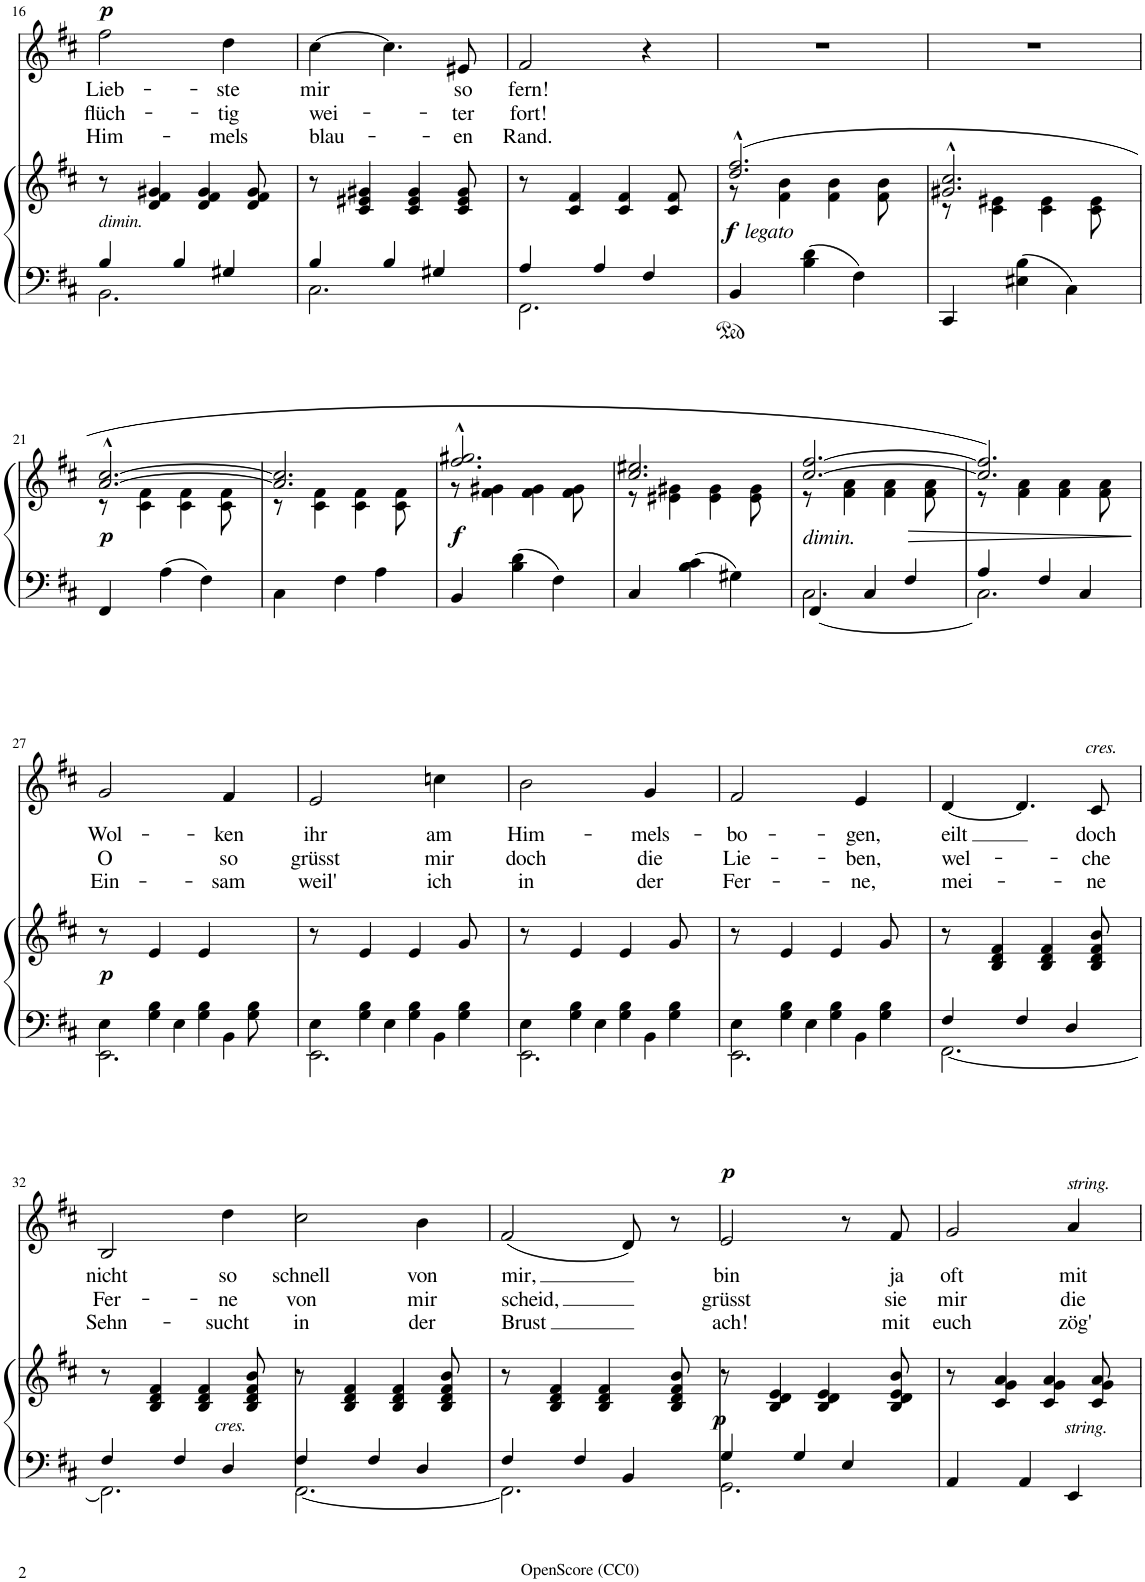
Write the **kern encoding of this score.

**kern	**kern	**dynam	**kern	**text	**text	**text	**dynam
*part2	*part2	*part2	*part1	*part1	*part1	*part1	*part1
*staff3	*staff2	*staff2/3	*staff1	*staff1	*staff1	*staff1	*staff1
*I"Piano	*	*	*I"Stimme Voice	*	*	*	*
*I'Pno	*	*	*	*	*	*	*
!!LO:PB:g=z
*clefF4	*clefG2	*	*clefG2	*	*	*	*
*k[f#c#]	*k[f#c#]	*	*k[f#c#]	*	*	*	*
*M3/4	*M3/4	*	*M3/4	*	*	*	*
=16	=16	=16	=16	=16	=16	=16	=16
*^	*	*	*	*	*	*	*
!	!	!LO:TX:b:i:t=dimin.	!	!	!	!	!	!
!	!	!	!	!	!LO:LY:b	!LO:LY:b	!LO:LY:b	!LO:DY:a
4B/	2.BB\	8r	.	2ff#\	Lieb-	flüch-	Him-	p
.	.	4d/ 4f#/ 4g#X/	.	.	.	.	.	.
4B/	.	.	.	.	.	.	.	.
.	.	4d/ 4f#/ 4g#/	.	.	.	.	.	.
!	!	!	!	!	!LO:LY:b	!LO:LY:b	!LO:LY:b	!
4G#X/	.	.	.	4dd\	-ste	-tig	-mels	.
.	.	8d/ 8f#/ 8g#/	.	.	.	.	.	.
=17	=17	=17	=17	=17	=17	=17	=17	=17
!	!	!	!	!	!LO:LY:b	!LO:LY:b	!LO:LY:b	!
4B/	2.C#\	8r	.	[4cc#\	mir	wei-	blau-	.
.	.	4c#/ 4e#X/ 4g#X/	.	.	.	.	.	.
4B/	.	.	.	4.cc#\]	.	.	.	.
.	.	4c#/ 4e#/ 4g#/	.	.	.	.	.	.
4G#X/	.	.	.	.	.	.	.	.
!	!	!	!	!	!LO:LY:b	!LO:LY:b	!LO:LY:b	!
.	.	8c#/ 8e#/ 8g#/	.	8e#X/	so	-ter	-en	.
=18	=18	=18	=18	=18	=18	=18	=18	=18
!	!	!	!	!	!LO:LY:b	!LO:LY:b	!LO:LY:b	!
4A/	2.FF#\	8r	.	2f#/	fern!	fort!	Rand.	.
.	.	4c#/ 4f#/	.	.	.	.	.	.
4A/	.	.	.	.	.	.	.	.
.	.	4c#/ 4f#/	.	.	.	.	.	.
4F#/	.	.	.	4r	.	.	.	.
.	.	8c#/ 8f#/	.	.	.	.	.	.
*v	*v	*	*	*	*	*	*	*
=19	=19	=19	=19	=19	=19	=19	=19
*	*^	*	*	*	*	*	*
!	!	!	!LO:DY:b	!	!	!	!	!
!	!	!	!LO:DY:n=1:b	!	!	!	!	!
4BB/	(2.dd/^^ 2.ff#/^^	8r	f other-dynamics	2.r	.	.	.	.
.	.	4f#\ 4b\	.	.	.	.	.	.
4B\ 4d\	.	.	.	.	.	.	.	.
.	.	4f#\ 4b\	.	.	.	.	.	.
4F#\	.	.	.	.	.	.	.	.
.	.	8f#\ 8b\	.	.	.	.	.	.
=20	=20	=20	=20	=20	=20	=20	=20	=20
4CC#/	2.g#X/^^ 2.cc#/^^	8r	.	2.r	.	.	.	.
.	.	4c#\ 4e#X\	.	.	.	.	.	.
4E#X\ 4B\	.	.	.	.	.	.	.	.
.	.	4c#\ 4e#\	.	.	.	.	.	.
4C#\	.	.	.	.	.	.	.	.
.	.	8c#\ 8e#\	.	.	.	.	.	.
!!LO:LB:g=z
=21	=21	=21	=21	=21	=21	=21	=21	=21
!	!	!	!LO:DY:b	!	!	!	!	!
4FF#/	[2.a/^^ [2.cc#/^^	8r	p	2.r	.	.	.	.
.	.	4c#\ 4f#\	.	.	.	.	.	.
4A\	.	.	.	.	.	.	.	.
.	.	4c#\ 4f#\	.	.	.	.	.	.
4F#\	.	.	.	.	.	.	.	.
.	.	8c#\ 8f#\	.	.	.	.	.	.
=22	=22	=22	=22	=22	=22	=22	=22	=22
4C#\	2.a/] 2.cc#/]	8r	.	2.r	.	.	.	.
.	.	4c#\ 4f#\	.	.	.	.	.	.
4F#\	.	.	.	.	.	.	.	.
.	.	4c#\ 4f#\	.	.	.	.	.	.
4A\	.	.	.	.	.	.	.	.
.	.	8c#\ 8f#\	.	.	.	.	.	.
=23	=23	=23	=23	=23	=23	=23	=23	=23
!	!	!	!LO:DY:b	!	!	!	!	!
4BB/	2.ff#/^^ 2.gg#X/^^	8r	f	2.r	.	.	.	.
.	.	4f#\ 4g#X\	.	.	.	.	.	.
4B\ 4d\	.	.	.	.	.	.	.	.
.	.	4f#\ 4g#\	.	.	.	.	.	.
4F#\	.	.	.	.	.	.	.	.
.	.	8f#\ 8g#\	.	.	.	.	.	.
=24	=24	=24	=24	=24	=24	=24	=24	=24
4C#/	2.cc#/ 2.ee#X/	8r	.	2.r	.	.	.	.
.	.	4e#X\ 4g#X\	.	.	.	.	.	.
4B\ 4c#\	.	.	.	.	.	.	.	.
.	.	4e#\ 4g#\	.	.	.	.	.	.
4G#X\	.	.	.	.	.	.	.	.
.	.	8e#\ 8g#\	.	.	.	.	.	.
=25	=25	=25	=25	=25	=25	=25	=25	=25
*^	*	*	*	*	*	*	*	*
!	!	!LO:TX:b:i:t=dimin.	!	!	!	!	!	!	!
!	!	!	!	!LO:HP:b	!	!	!	!	!
4FF#/	[2.C#\	[2.cc#/ [2.ff#/	8r	>	2.r	.	.	.	.
.	.	.	4f#\ 4a\	.	.	.	.	.	.
4C#/	.	.	.	.	.	.	.	.	.
.	.	.	4f#\ 4a\	.	.	.	.	.	.
4F#/	.	.	.	.	.	.	.	.	.
.	.	.	8f#\ 8a\	.	.	.	.	.	.
=26	=26	=26	=26	=26	=26	=26	=26	=26	=26
4A/	2.C#\]	2.cc#/] 2.ff#/])	8r	.	2.r	.	.	.	.
.	.	.	4f#\ 4a\	.	.	.	.	.	.
4F#/	.	.	.	.	.	.	.	.	.
.	.	.	4f#\ 4a\	.	.	.	.	.	.
4C#/	.	.	.	.	.	.	.	.	.
.	.	.	8f#\ 8a\	.	.	.	.	.	.
*v	*v	*	*	*	*	*	*	*	*
*	*v	*v	*	*	*	*	*	*
.	.	]	.	.	.	.	.
!!LO:LB:g=z
=27	=27	=27	=27	=27	=27	=27	=27
*^	*	*	*	*	*	*	*
*	*^	*	*	*	*	*	*	*
!	!	!	!	!LO:DY:b	!	!LO:LY:b	!LO:LY:b	!LO:LY:b	!
8ryy	4E\	2.EE\	8r	p	2g/	Wol-	O	Ein-	.
4G\ 4B\	.	.	4e/	.	.	.	.	.	.
.	4E\	.	.	.	.	.	.	.	.
4G\ 4B\	.	.	4e/	.	.	.	.	.	.
!	!	!	!	!	!	!LO:LY:b	!LO:LY:b	!LO:LY:b	!
.	4BB\	.	.	.	4f#/	-ken	so	-sam	.
8G\ 8B\	.	.	8ryy	.	.	.	.	.	.
=28	=28	=28	=28	=28	=28	=28	=28	=28	=28
!	!	!	!	!	!	!LO:LY:b	!LO:LY:b	!LO:LY:b	!
8ryy	4E\	2.EE\	8r	.	2e/	ihr	grüsst	weil'	.
4G\ 4B\	.	.	4e/	.	.	.	.	.	.
.	4E\	.	.	.	.	.	.	.	.
4G\ 4B\	.	.	4e/	.	.	.	.	.	.
!	!	!	!	!	!	!LO:LY:b	!LO:LY:b	!LO:LY:b	!
.	4BB\	.	.	.	4ccn\	am	mir	ich	.
8G\ 8B\	.	.	8g/	.	.	.	.	.	.
=29	=29	=29	=29	=29	=29	=29	=29	=29	=29
!	!	!	!	!	!	!LO:LY:b	!LO:LY:b	!LO:LY:b	!
8ryy	4E\	2.EE\	8r	.	2b\	Him-	doch	in	.
4G\ 4B\	.	.	4e/	.	.	.	.	.	.
.	4E\	.	.	.	.	.	.	.	.
4G\ 4B\	.	.	4e/	.	.	.	.	.	.
!	!	!	!	!	!	!LO:LY:b	!LO:LY:b	!LO:LY:b	!
.	4BB\	.	.	.	4g/	-mels-	die	der	.
8G\ 8B\	.	.	8g/	.	.	.	.	.	.
=30	=30	=30	=30	=30	=30	=30	=30	=30	=30
!	!	!	!	!	!	!LO:LY:b	!LO:LY:b	!LO:LY:b	!
8ryy	4E\	2.EE\	8r	.	2f#/	-bo-	Lie-	Fer-	.
4G\ 4B\	.	.	4e/	.	.	.	.	.	.
.	4E\	.	.	.	.	.	.	.	.
4G\ 4B\	.	.	4e/	.	.	.	.	.	.
!	!	!	!	!	!	!LO:LY:b	!LO:LY:b	!LO:LY:b	!
.	4BB\	.	.	.	4e'~/	-gen,	-ben,	-ne,	.
8G\ 8B\	.	.	8g/	.	.	.	.	.	.
*	*v	*v	*	*	*	*	*	*	*
=31	=31	=31	=31	=31	=31	=31	=31	=31
!	!	!	!	!	!LO:LY:b	!LO:LY:b	!LO:LY:b	!
4F#/	[2.FF#\	8r	.	[4d/	eilt	wel-	mei-	.
.	.	4B/ 4d/ 4f#/	.	.	.	.	.	.
4F#/	.	.	.	4.d/]	.	.	.	.
.	.	4B/ 4d/ 4f#/	.	.	.	.	.	.
4D/	.	.	.	.	.	.	.	.
!	!	!	!	!LO:TX:a:i:t=cres.	!	!	!	!
!	!	!	!	!	!LO:LY:b	!LO:LY:b	!LO:LY:b	!
.	.	8B/ 8d/ 8f#/ 8b/	.	8c#/	doch	-che	-ne	.
!!LO:LB:g=z
=32	=32	=32	=32	=32	=32	=32	=32	=32
!	!	!	!	!	!LO:LY:b	!LO:LY:b	!LO:LY:b	!
4F#/	2.FF#\]	8r	.	2B/	nicht	Fer-	Sehn-	.
.	.	4B/ 4d/ 4f#/	.	.	.	.	.	.
4F#/	.	.	.	.	.	.	.	.
.	.	4B/ 4d/ 4f#/	.	.	.	.	.	.
!	!	!	!	!	!LO:LY:b	!LO:LY:b	!LO:LY:b	!
4D/	.	.	.	4dd\	so	-ne	-sucht	.
!	!	!LO:TX:b:i:t=cres.	!	!	!	!	!	!
.	.	8B/ 8d/ 8f#/ 8b/	.	.	.	.	.	.
=33	=33	=33	=33	=33	=33	=33	=33	=33
!	!	!	!	!	!LO:LY:b	!LO:LY:b	!LO:LY:b	!
4F#/	[2.FF#\	8r	.	2cc#\	schnell	von	in	.
.	.	4B/ 4d/ 4f#/	.	.	.	.	.	.
4F#/	.	.	.	.	.	.	.	.
.	.	4B/ 4d/ 4f#/	.	.	.	.	.	.
!	!	!	!	!	!LO:LY:b	!LO:LY:b	!LO:LY:b	!
4D/	.	.	.	4b\	von	mir	der	.
.	.	8B/ 8d/ 8f#/ 8b/	.	.	.	.	.	.
=34	=34	=34	=34	=34	=34	=34	=34	=34
!	!	!	!	!	!LO:LY:b	!LO:LY:b	!LO:LY:b	!
4F#/	2.FF#\]	8r	.	(2f#/	mir,	scheid,	Brust	.
.	.	4B/ 4d/ 4f#/	.	.	.	.	.	.
4F#/	.	.	.	.	.	.	.	.
.	.	4B/ 4d/ 4f#/	.	.	.	.	.	.
4BB/	.	.	.	8d/)	.	.	.	.
.	.	8B/ 8d/ 8f#/ 8b/	.	8r	.	.	.	.
=35	=35	=35	=35	=35	=35	=35	=35	=35
!	!	!	!LO:DY:b	!	!LO:LY:b	!LO:LY:b	!LO:LY:b	!LO:DY:a
4G/	2.GG\	8r	p	2e/	bin	grüsst	ach!	p
.	.	4B/ 4d/ 4e/	.	.	.	.	.	.
4G/	.	.	.	.	.	.	.	.
.	.	4B/ 4d/ 4e/	.	.	.	.	.	.
4E/	.	.	.	8r	.	.	.	.
!	!	!	!	!	!LO:LY:b	!LO:LY:b	!LO:LY:b	!
.	.	8B/ 8d/ 8e/ 8b/	.	8f#/	ja	sie	mit	.
*v	*v	*	*	*	*	*	*	*
=36	=36	=36	=36	=36	=36	=36	=36
!	!	!	!	!LO:LY:b	!LO:LY:b	!LO:LY:b	!
4AA/	8r	.	2g/	oft	mir	euch	.
.	4c#/ 4g/ 4a/	.	.	.	.	.	.
4AA/	.	.	.	.	.	.	.
.	4c#/ 4g/ 4a/	.	.	.	.	.	.
!	!	!	!LO:TX:a:i:t=string.	!	!	!	!
!	!	!	!	!LO:LY:b	!LO:LY:b	!LO:LY:b	!
4EE/	.	.	4a/	mit	die	zög'	.
!	!LO:TX:b:i:t=string.	!	!	!	!	!	!
.	8c#/ 8g/ 8a/	.	.	.	.	.	.
=	=	=	=	=	=	=	=
*-	*-	*-	*-	*-	*-	*-	*-
